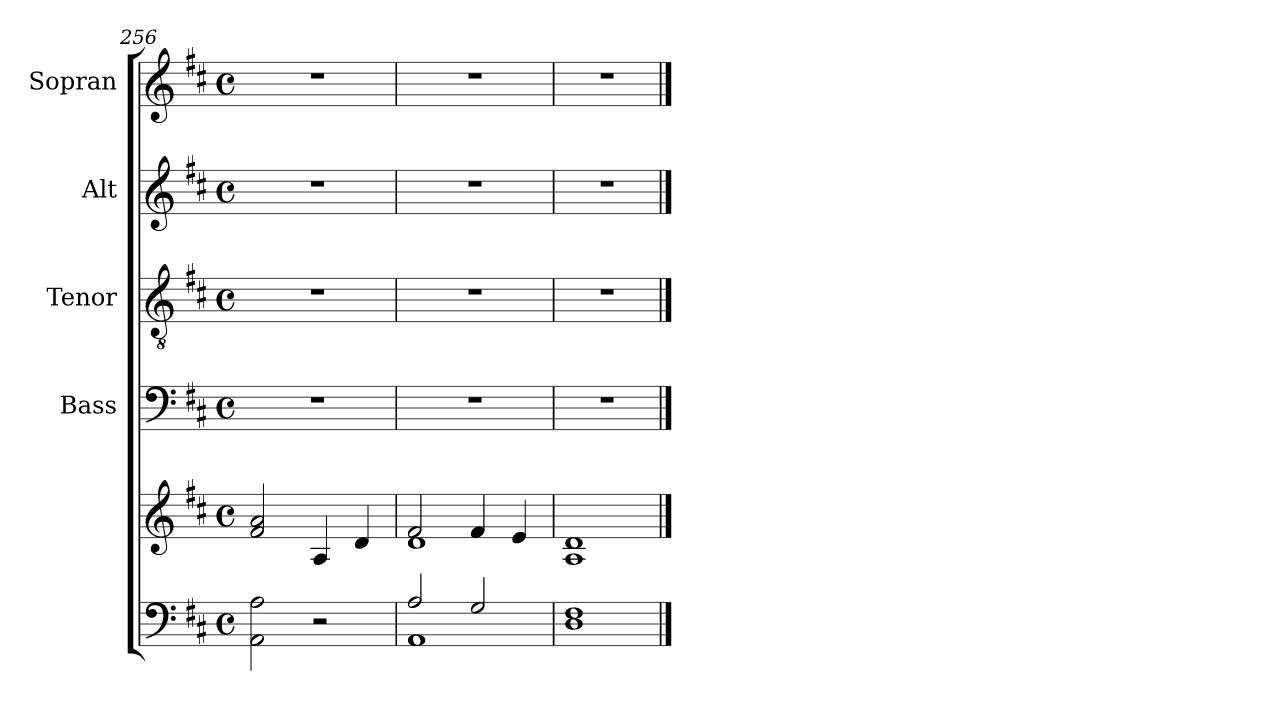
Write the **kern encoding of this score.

**kern	**kern	**kern	**kern	**kern	**kern
*part5	*part5	*part4	*part3	*part2	*part1
*staff6	*staff5	*staff4	*staff3	*staff2	*staff1
*	*	*I"Bass	*I"Tenor	*I"Alt	*I"Sopran
*	*	*I'B.	*I'T.	*I'A.	*I'S.
*clefF4	*clefG2	*clefF4	*clefGv2	*clefG2	*clefG2
*k[f#c#]	*k[f#c#]	*k[f#c#]	*k[f#c#]	*k[f#c#]	*k[f#c#]
*D:	*D:	*D:	*D:	*D:	*D:
*M4/4	*M4/4	*M4/4	*M4/4	*M4/4	*M4/4
*met(c)	*met(c)	*met(c)	*met(c)	*met(c)	*met(c)
=256	=256	=256	=256	=256	=256
2AA\ 2A\	2f#/ 2a/	1r	1r	1r	1r
2r	4A/	.	.	.	.
.	4d/	.	.	.	.
=257	=257	=257	=257	=257	=257
*^	*^	*	*	*	*
2A/	1AA	2f#/	1d	1r	1r	1r	1r
2G/	.	4f#/	.	.	.	.	.
.	.	4e/	.	.	.	.	.
=258	=258	=258	=258	=258	=258	=258	=258
1F#	1D	1d	1A	1r	1r	1r	1r
*v	*v	*	*	*	*	*	*
*	*v	*v	*	*	*	*
==	==	==	==	==	==
*-	*-	*-	*-	*-	*-
